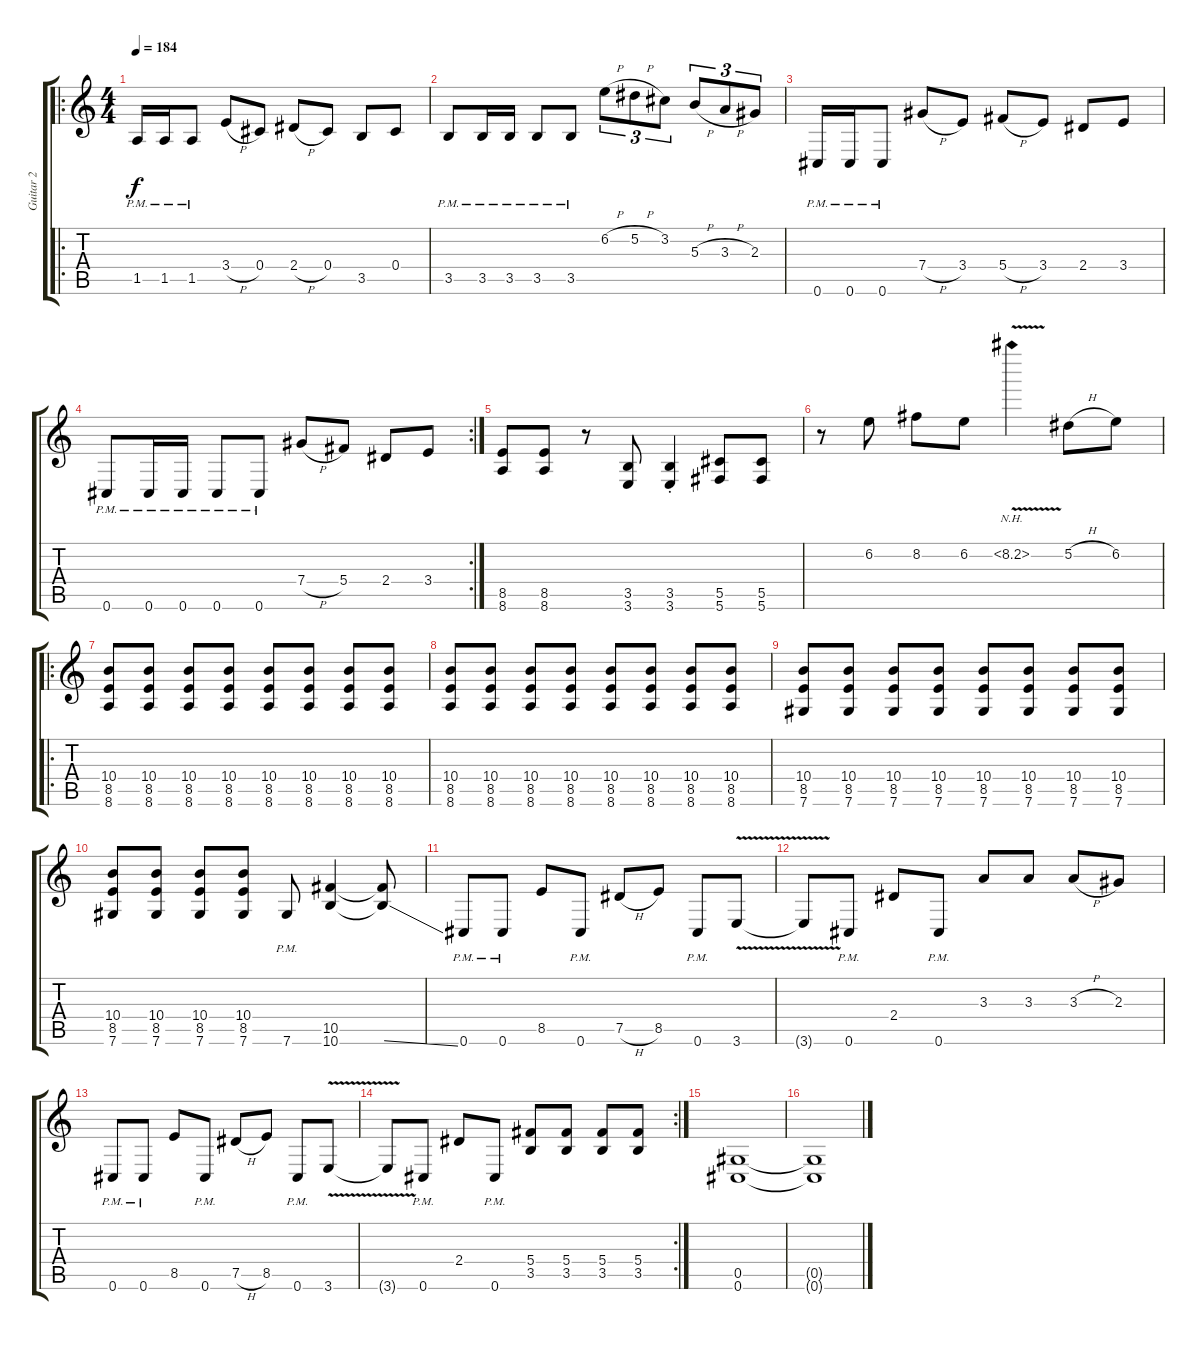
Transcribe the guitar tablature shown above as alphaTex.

\track ("Guitar 2" "Guitar 2") {instrument distortionguitar}
\staff {score tabs}
\tuning (Eb4 Bb3 Gb3 Db3 Ab2 Db2) {hide}
\ro
\ts (4 4)
\tempo 184
\clef g2
\ks c
1.5{pm}.16{dy f} 1.5{pm}.16 1.5{pm}.8 3.4{h}.8 0.4.8 2.4{h}.8 0.4.8 3.5.8 0.4.8 |
3.5{pm}.8 3.5{pm}.16 3.5{pm}.16 3.5{pm}.8 3.5{pm}.8 6.2{h}.8{tu (3 2)} 5.2{h}.8{tu (3 2)} 3.2.8{tu (3 2)} 5.3{h}.8{tu (3 2)} 3.3{h}.8{tu (3 2)} 2.3.8{tu (3 2)} |
0.6{pm}.16 0.6{pm}.16 0.6{pm}.8 7.4{h}.8 3.4.8 5.4{h}.8 3.4.8 2.4.8 3.4.8 |
\rc 2
0.6{pm}.8 0.6{pm}.16 0.6{pm}.16 0.6{pm}.8 0.6{pm}.8 7.4{h}.8 5.4.8 2.4.8 3.4.8 |
(8.5 8.6).8 (8.5 8.6).8 r.8 (3.5 3.6).8 (3.5 3.6{st}).4 (5.5 5.6).8 (5.5 5.6).8 |
r.8 6.2.8 8.2.8 6.2.8 8.2{nh v}.4 5.2{h}.8 6.2.8 |
\ro
(10.4 8.5 8.6).8 (10.4 8.5 8.6).8 (10.4 8.5 8.6).8 (10.4 8.5 8.6).8 (10.4 8.5 8.6).8 (10.4 8.5 8.6).8 (10.4 8.5 8.6).8 (10.4 8.5 8.6).8 |
(10.4 8.5 8.6).8 (10.4 8.5 8.6).8 (10.4 8.5 8.6).8 (10.4 8.5 8.6).8 (10.4 8.5 8.6).8 (10.4 8.5 8.6).8 (10.4 8.5 8.6).8 (10.4 8.5 8.6).8 |
(10.4 8.5 7.6).8 (10.4 8.5 7.6).8 (10.4 8.5 7.6).8 (10.4 8.5 7.6).8 (10.4 8.5 7.6).8 (10.4 8.5 7.6).8 (10.4 8.5 7.6).8 (10.4 8.5 7.6).8 |
(10.4 8.5 7.6).8 (10.4 8.5 7.6).8 (10.4 8.5 7.6).8 (10.4 8.5 7.6).8 7.6{pm}.8 (10.5 10.6).4 (10.5{t} 10.6{ss t}).8 |
0.6{pm}.8 0.6{pm}.8 8.5.8 0.6{pm}.8 7.5{h}.8 8.5.8 0.6{pm}.8 3.6{v}.8 |
3.6{t}.8 0.6{pm}.8 2.4.8 0.6{pm}.8 3.3.8 3.3.8 3.3{h}.8 2.3.8 |
0.6{pm}.8 0.6{pm}.8 8.5.8 0.6{pm}.8 7.5{h}.8 8.5.8 0.6{pm}.8 3.6{v}.8 |
\rc 2
3.6{t}.8 0.6{pm}.8 2.4.8 0.6{pm}.8 (5.4 3.5).8 (5.4 3.5).8 (5.4 3.5).8 (5.4 3.5).8 |
(0.5 0.6).1 |
(0.5{t} 0.6{t}).1
